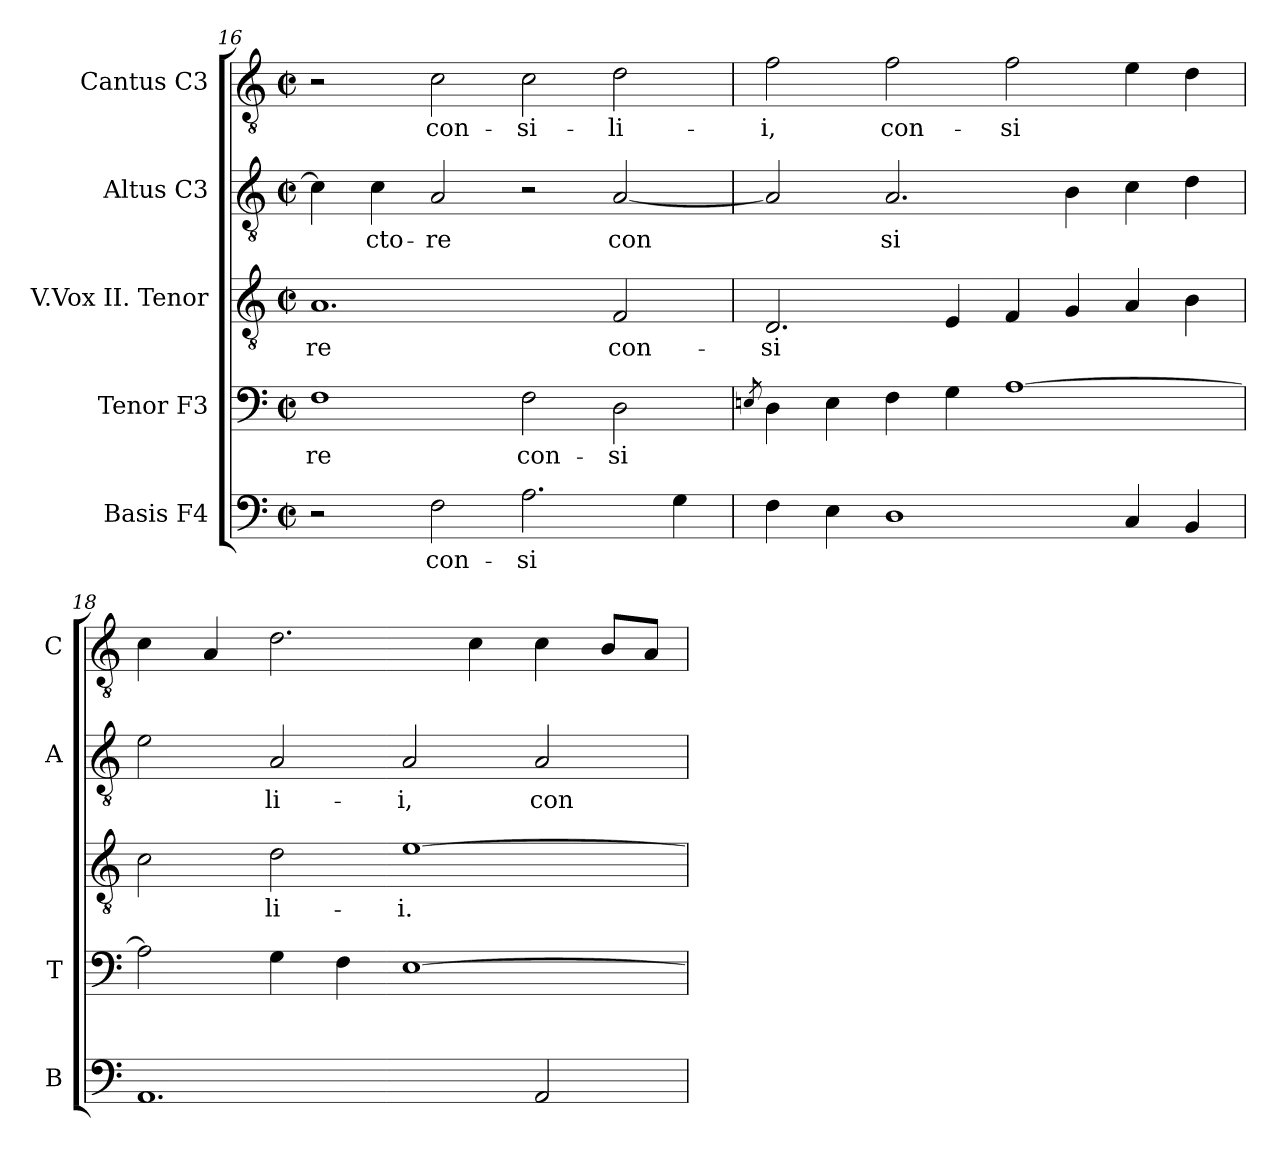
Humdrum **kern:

**kern	**text	**kern	**text	**kern	**text	**kern	**text	**kern	**text
*part5	*part5	*part4	*part4	*part3	*part3	*part2	*part2	*part1	*part1
*staff5	*staff5	*staff4	*staff4	*staff3	*staff3	*staff2	*staff2	*staff1	*staff1
*I"Basis  F4	*	*I"Tenor  F3	*	*I"V.Vox  II. Tenor	*	*I"Altus  C3	*	*I"Cantus  C3	*
*I'B	*	*I'T	*	*	*	*I'A	*	*I'C	*
*clefF4	*	*clefF4	*	*clefGv2	*	*clefGv2	*	*clefGv2	*
*k[]	*	*k[]	*	*k[]	*	*k[]	*	*k[]	*
*C:	*	*C:	*	*C:	*	*C:	*	*C:	*
*M2/2	*	*M2/2	*	*M2/2	*	*M2/2	*	*M2/2	*
*met(c|)	*	*met(c|)	*	*met(c|)	*	*met(c|)	*	*met(c|)	*
=16	=16	=16	=16	=16	=16	=16	=16	=16	=16
!	!	!	!LO:LY:b:cj	!	!LO:LY:b:rj	!	!LO:LY:b:cj	!	!
2r	.	1F	-re	1.A	-re	4c\]	--	2r	.
!	!	!	!	!	!	!	!LO:LY:b:cj	!	!
.	.	.	.	.	.	4c\	-cto-	.	.
!	!LO:LY:b:cj	!	!	!	!	!	!LO:LY:b:cj	!	!LO:LY:b:cj
2F\	con-	.	.	.	.	2A/	-re	2c\	con-
!	!LO:LY:b:cj	!	!LO:LY:b:cj	!	!	!	!	!	!LO:LY:b:cj
2.A\	-si-	2F\	con-	.	.	2r	.	2c\	-si-
!	!	!	!LO:LY:b:cj	!	!LO:LY:b:rj	!	!LO:LY:b:cj	!	!LO:LY:b:cj
.	.	2D\	-si-	2F/	con-	[>2A/	con-	2d\	-li-
!	!LO:LY:b:cj	!	!	!	!	!	!	!	!
4G\	--	.	.	.	.	.	.	.	.
=17	=17	=17	=17	=17	=17	=17	=17	=17	=17
.	.	8qEn/	.	.	.	.	.	.	.
!	!LO:LY:b:cj	!	!LO:LY:b:cj	!	!LO:LY:b:rj	!	!LO:LY:b:cj	!	!LO:LY:b:cj
4F\	--	4D\	--	2.D/	-si-	2A/]	--	2f\	-i,
!	!LO:LY:b:cj	!	!LO:LY:b:cj	!	!	!	!	!	!
4E\	--	4E\	--	.	.	.	.	.	.
!	!LO:LY:b:cj	!	!LO:LY:b:cj	!	!	!	!LO:LY:b:cj	!	!LO:LY:b:cj
1D	--	4F\	--	.	.	2.A/	-si-	2f\	con-
!	!	!	!LO:LY:b:cj	!	!LO:LY:b:rj	!	!	!	!
.	.	4G\	--	4E/	--	.	.	.	.
!	!	!	!LO:LY:b:cj	!	!LO:LY:b:rj	!	!	!	!LO:LY:b:cj
.	.	[>1A	--	4F/	--	.	.	2f\	-si-
!	!	!	!	!	!LO:LY:b:rj	!	!LO:LY:b:cj	!	!
.	.	.	.	4G/	--	4B\	--	.	.
!	!LO:LY:b:cj	!	!	!	!LO:LY:b:rj	!	!LO:LY:b:cj	!	!LO:LY:b:cj
4C/	--	.	.	4A/	--	4c\	--	4e\	--
!	!LO:LY:b:cj	!	!	!	!LO:LY:b:rj	!	!LO:LY:b:cj	!	!LO:LY:b:cj
4BB/	--	.	.	4B\	--	4d\	--	4d\	--
=18	=18	=18	=18	=18	=18	=18	=18	=18	=18
!	!LO:LY:b:cj	!	!LO:LY:b:cj	!	!LO:LY:b:rj	!	!LO:LY:b:cj	!	!LO:LY:b:cj
1.AA	--	2A\]	--	2c\	--	2e\	--	4c\	--
!	!	!	!	!	!	!	!	!	!LO:LY:b:cj
.	.	.	.	.	.	.	.	4A/	--
!	!	!	!LO:LY:b:cj	!	!LO:LY:b:rj	!	!LO:LY:b:cj	!	!LO:LY:b:cj
.	.	4G\	--	2d\	-li-	2A/	-li-	2.d\	--
!	!	!	!LO:LY:b:cj	!	!	!	!	!	!
.	.	4F\	--	.	.	.	.	.	.
!	!	!	!LO:LY:b:cj	!	!LO:LY:b:rj	!	!LO:LY:b:cj	!	!
.	.	[>1E	--	[>1e	-i.	2A/	-i,	.	.
!	!	!	!	!	!	!	!	!	!LO:LY:b:cj
.	.	.	.	.	.	.	.	4c\	--
!	!LO:LY:b:cj	!	!	!	!	!	!LO:LY:b:cj	!	!LO:LY:b:cj
2AA/	--	.	.	.	.	2A/	con-	4c\	--
!	!	!	!	!	!	!	!	!	!LO:LY:b:cj
.	.	.	.	.	.	.	.	8B/L	--
!	!	!	!	!	!	!	!	!	!LO:LY:b:cj
.	.	.	.	.	.	.	.	8A/J	--
=	=	=	=	=	=	=	=	=	=
*-	*-	*-	*-	*-	*-	*-	*-	*-	*-
